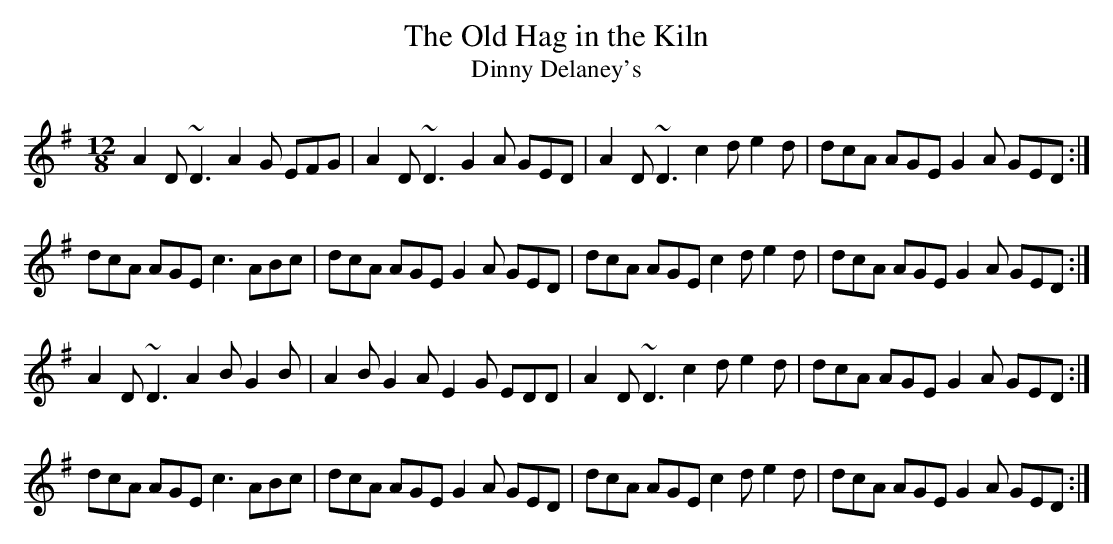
X:1
T:Old Hag in the Kiln, The
T:Dinny Delaney's
M:12/8
E:7
K:DMix
A2D ~D3 A2G EFG|A2D ~D3 G2A GED|A2D ~D3 c2de2d|dcA AGE G2A GED:|*
dcA AGE c3 ABc|dcA AGE G2A GED|dcA AGE c2de2d|dcA AGE G2A GED:|*
A2 D~D3 A2B G2B|A2B G2A E2G EDD|A2D~D3 c2d e2d|dcA AGE G2A GED:|*
dcA AGE c3 ABc|dcA AGE G2A GED|dcA AGE c2d e2d|dcA AGE G2A GED:|**
